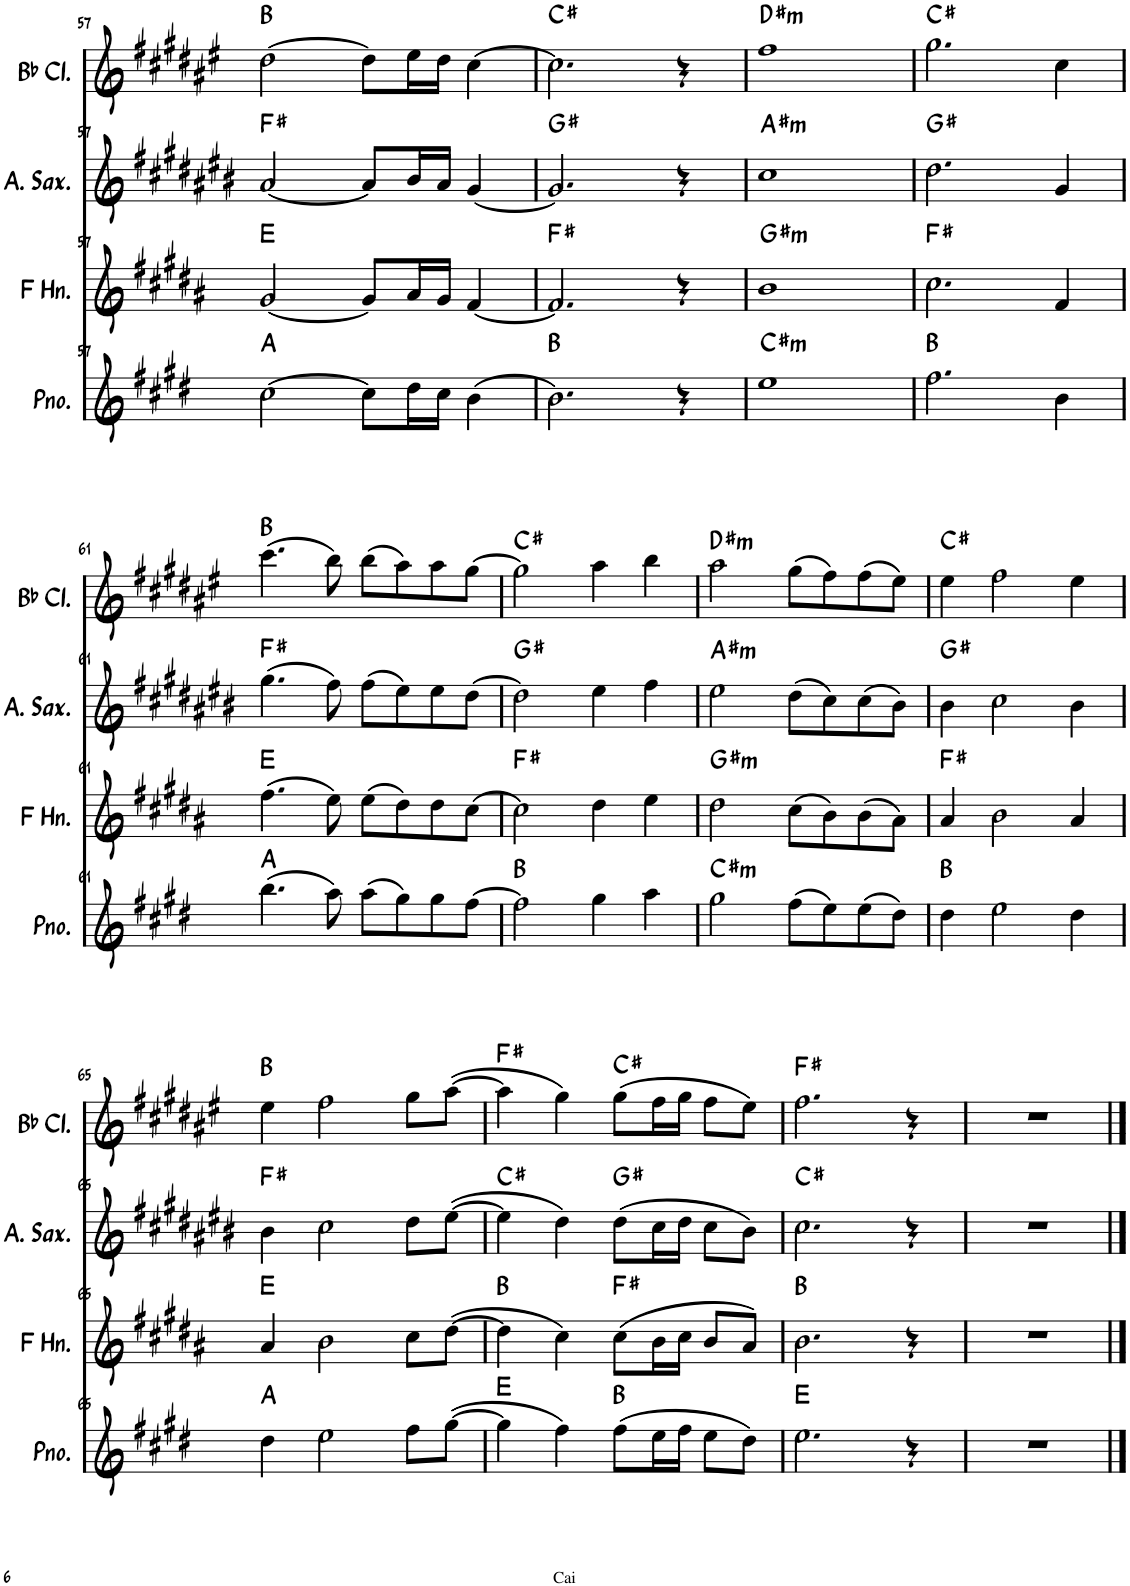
**kern	**harte	**kern	**harte	**kern	**harte	**kern	**harte
*part4	*part4	*part3	*part3	*part2	*part2	*part1	*part1
*staff4	*	*staff3	*	*staff2	*	*staff1	*
*I"钢琴	*	*I"F调圆号	*	*I"中音萨克斯	*	*I"降B调单簧管	*
!!LO:PB:g=z
*clefG2	*	*clefG2	*	*clefG2	*	*clefG2	*
*	*	*Trd4c7	*	*Trd5c9	*	*Trd1c2	*
*k[f#c#g#d#]	*	*k[f#c#g#d#a#]	*	*k[f#c#g#d#a#e#b#]	*	*k[f#c#g#d#a#e#]	*
*M4/4	*	*M4/4	*	*M4/4	*	*M4/4	*
=57	=57	=57	=57	=57	=57	=57	=57
[2cc#\	A:maj	[2g#/	E:maj	[2a#/	F#:maj	[2dd#\	B:maj
8cc#\L]	.	8g#/L]	.	8a#/L]	.	8dd#\L]	.
16dd#\L	.	16a#/L	.	16b#/L	.	16ee#\L	.
16cc#\JJ	.	16g#/JJ	.	16a#/JJ	.	16dd#\JJ	.
[4b\	.	[4f#/	.	[4g#/	.	[4cc#\	.
=58	=58	=58	=58	=58	=58	=58	=58
2.b\]	B:maj	2.f#/]	F#:maj	2.g#/]	G#:maj	2.cc#\]	C#:maj
4r	.	4r	.	4r	.	4r	.
=59	=59	=59	=59	=59	=59	=59	=59
!	!LO:H:kt=m	!	!LO:H:kt=m	!	!LO:H:kt=m	!	!LO:H:kt=m
1ee	C#:min	1b	G#:min	1cc#	A#:min	1ff#	D#:min
=60	=60	=60	=60	=60	=60	=60	=60
2.ff#\	B:maj	2.cc#\	F#:maj	2.dd#\	G#:maj	2.gg#\	C#:maj
4b\	.	4f#/	.	4g#/	.	4cc#\	.
!!LO:LB:g=z
=61	=61	=61	=61	=61	=61	=61	=61
(4.bb\	A:maj	(4.ff#\	E:maj	(4.gg#\	F#:maj	(4.ccc#\	B:maj
8aa\)	.	8ee\)	.	8ff#\)	.	8bb\)	.
(8aa\L	.	(8ee\L	.	(8ff#\L	.	(8bb\L	.
8gg#\)	.	8dd#\)	.	8ee#\)	.	8aa#\)	.
8gg#\	.	8dd#\	.	8ee#\	.	8aa#\	.
[8ff#\J	.	[8cc#\J	.	[8dd#\J	.	[8gg#\J	.
=62	=62	=62	=62	=62	=62	=62	=62
2ff#\]	B:maj	2cc#\]	F#:maj	2dd#\]	G#:maj	2gg#\]	C#:maj
4gg#\	.	4dd#\	.	4ee#\	.	4aa#\	.
4aa\	.	4ee\	.	4ff#\	.	4bb\	.
=63	=63	=63	=63	=63	=63	=63	=63
!	!LO:H:kt=m	!	!LO:H:kt=m	!	!LO:H:kt=m	!	!LO:H:kt=m
2gg#\	C#:min	2dd#\	G#:min	2ee#\	A#:min	2aa#\	D#:min
(8ff#\L	.	(8cc#\L	.	(8dd#\L	.	(8gg#\L	.
8ee\)	.	8b\)	.	8cc#\)	.	8ff#\)	.
(8ee\	.	(8b\	.	(8cc#\	.	(8ff#\	.
8dd#\J)	.	8a#\J)	.	8b#\J)	.	8ee#\J)	.
=64	=64	=64	=64	=64	=64	=64	=64
4dd#\	B:maj	4a#/	F#:maj	4b#\	G#:maj	4ee#\	C#:maj
2ee\	.	2b\	.	2cc#\	.	2ff#\	.
4dd#\	.	4a#/	.	4b#\	.	4ee#\	.
!!LO:LB:g=z
=65	=65	=65	=65	=65	=65	=65	=65
4dd#\	A:maj	4a#/	E:maj	4b#\	F#:maj	4ee#\	B:maj
2ee\	.	2b\	.	2cc#\	.	2ff#\	.
8ff#\L	.	8cc#\L	.	8dd#\L	.	8gg#\L	.
([8gg#\J	.	([8dd#\J	.	([8ee#\J	.	([8aa#\J	.
=66	=66	=66	=66	=66	=66	=66	=66
4gg#\]	E:maj	4dd#\]	B:maj	4ee#\]	C#:maj	4aa#\]	F#:maj
4ff#\)	.	4cc#\)	.	4dd#\)	.	4gg#\)	.
(8ff#\L	B:maj	(8cc#\L	F#:maj	(8dd#\L	G#:maj	(8gg#\L	C#:maj
16ee\L	.	16b\L	.	16cc#\L	.	16ff#\L	.
16ff#\JJ	.	16cc#\JJ	.	16dd#\JJ	.	16gg#\JJ	.
8ee\L	.	8b/L	.	8cc#\L	.	8ff#\L	.
8dd#\J)	.	8a#/J)	.	8b#\J)	.	8ee#\J)	.
=67	=67	=67	=67	=67	=67	=67	=67
2.ee\	E:maj	2.b\	B:maj	2.cc#\	C#:maj	2.ff#\	F#:maj
4r	.	4r	.	4r	.	4r	.
=68	=68	=68	=68	=68	=68	=68	=68
1r	.	1r	.	1r	.	1r	.
==	==	==	==	==	==	==	==
*-	*-	*-	*-	*-	*-	*-	*-
